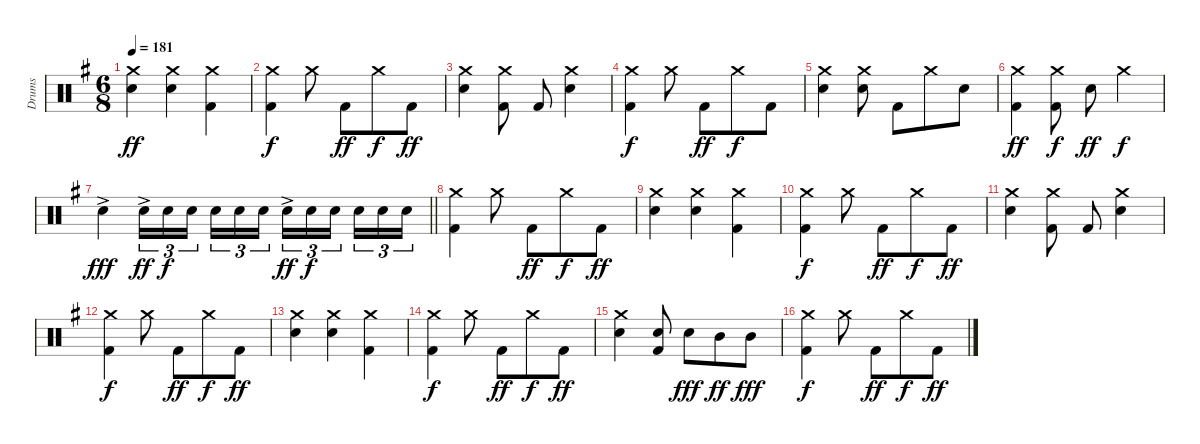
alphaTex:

\track ("Drums" "Drums") {instrument percussion}
\staff {score}
\articulation defaults
\ts (6 8)
\tempo 181
\clef neutral
\ks eminor
("Crash medium (hit)" "Electric Snare (hit)").4{dy ff} ("Crash medium (hit)" "Electric Snare (hit)").4 ("Crash medium (hit)" "Kick (hit) 2").4 |
("Crash medium (hit)" "Kick (hit) 2").4{dy f} "Crash medium (hit)".8 "Kick (hit) 2".8{dy ff} "Crash medium (hit)".8{dy f} "Kick (hit) 2".8{dy ff} |
("Crash medium (hit)" "Electric Snare (hit)").4 ("Crash medium (hit)" "Kick (hit) 2").8 "Kick (hit) 2".8 ("Crash medium (hit)" "Electric Snare (hit)").4 |
("Crash medium (hit)" "Kick (hit) 2").4{dy f} "Crash medium (hit)".8 "Kick (hit) 2".8{dy ff} "Crash medium (hit)".8{dy f} "Kick (hit) 2".8 |
("Crash medium (hit)" "Electric Snare (hit)").4 ("Crash medium (hit)" "Electric Snare (hit)").8 "Kick (hit) 2".8 "Crash medium (hit)".8 "Electric Snare (hit)".8 |
("Crash medium (hit)" "Kick (hit) 2").4{dy ff} ("Crash medium (hit)" "Kick (hit) 2").8{dy f} "Electric Snare (hit)".8{dy ff} "Crash medium (hit)".4{dy f} |
\barLineRight lightlight "Electric Snare (hit)"{ac}.4{dy fff} "Electric Snare (hit)"{ac}.16{tu (3 2) dy ff} "Electric Snare (hit)".16{tu (3 2) dy f} "Electric Snare (hit)".16{tu (3 2)} "Electric Snare (hit)".16{tu (3 2)} "Electric Snare (hit)".16{tu (3 2)} "Electric Snare (hit)".16{tu (3 2) beam splitsecondary} "Electric Snare (hit)"{ac}.16{tu (3 2) dy ff} "Electric Snare (hit)".16{tu (3 2) dy f} "Electric Snare (hit)".16{tu (3 2) beam splitsecondary} "Electric Snare (hit)".16{tu (3 2)} "Electric Snare (hit)".16{tu (3 2)} "Electric Snare (hit)".16{tu (3 2)}
|
("Crash medium (hit)" "Kick (hit) 2").4 "Crash medium (hit)".8 "Kick (hit) 2".8{dy ff} "Crash medium (hit)".8{dy f} "Kick (hit) 2".8{dy ff} |
("Crash medium (hit)" "Electric Snare (hit)").4 ("Crash medium (hit)" "Electric Snare (hit)").4 ("Crash medium (hit)" "Kick (hit) 2").4 |
("Crash medium (hit)" "Kick (hit) 2").4{dy f} "Crash medium (hit)".8 "Kick (hit) 2".8{dy ff} "Crash medium (hit)".8{dy f} "Kick (hit) 2".8{dy ff} |
("Crash medium (hit)" "Electric Snare (hit)").4 ("Crash medium (hit)" "Kick (hit) 2").8 "Kick (hit) 2".8 ("Crash medium (hit)" "Electric Snare (hit)").4 |
("Crash medium (hit)" "Kick (hit) 2").4{dy f} "Crash medium (hit)".8 "Kick (hit) 2".8{dy ff} "Crash medium (hit)".8{dy f} "Kick (hit) 2".8{dy ff} |
("Crash medium (hit)" "Electric Snare (hit)").4 ("Crash medium (hit)" "Electric Snare (hit)").4 ("Crash medium (hit)" "Kick (hit) 2").4 |
("Crash medium (hit)" "Kick (hit) 2").4{dy f} "Crash medium (hit)".8 "Kick (hit) 2".8{dy ff} "Crash medium (hit)".8{dy f} "Kick (hit) 2".8{dy ff} |
("Crash medium (hit)" "Electric Snare (hit)").4 ("Electric Snare (hit)" "Kick (hit) 2").8 "Electric Snare (hit)".8{dy fff} "Mid Tom (hit)".8{dy ff} "Mid Tom (hit)".8{dy fff} |
("Crash medium (hit)" "Kick (hit) 2").4{dy f} "Crash medium (hit)".8 "Kick (hit) 2".8{dy ff} "Crash medium (hit)".8{dy f} "Kick (hit) 2".8{dy ff}
